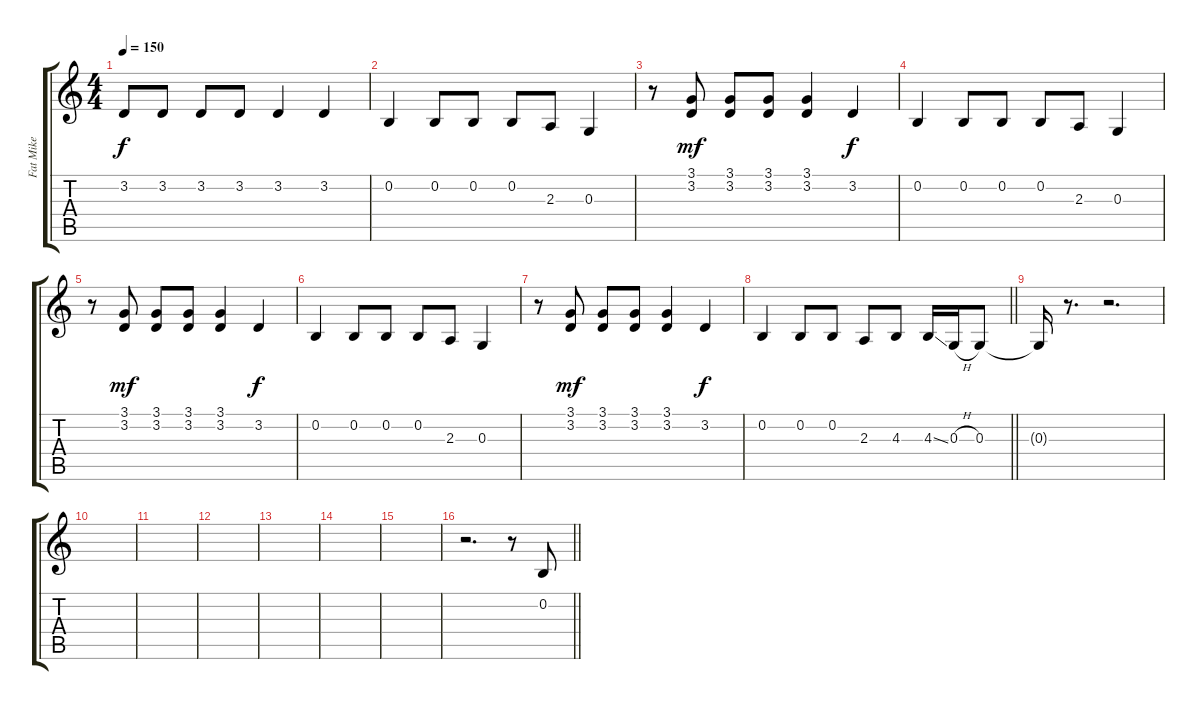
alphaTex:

\track ("Fat Mike" "Fat Mike") {instrument bassoon}
\staff {score tabs}
\tuning (E4 B3 G3 D3 A2 E2) {hide}
\ts (4 4)
\section ("" "")
\tempo 150
\clef g2
\ks c
3.2.8{dy f} 3.2.8 3.2.8 3.2.8 3.2.4 3.2.4 |
0.2.4 0.2.8 0.2.8 0.2.8 2.3.8 0.3.4 |
r.8 (3.1 3.2).8{dy mf} (3.1 3.2).8 (3.1 3.2).8 (3.1 3.2).4 3.2.4{dy f} |
0.2.4 0.2.8 0.2.8 0.2.8 2.3.8 0.3.4 |
r.8 (3.1 3.2).8{dy mf} (3.1 3.2).8 (3.1 3.2).8 (3.1 3.2).4 3.2.4{dy f} |
0.2.4 0.2.8 0.2.8 0.2.8 2.3.8 0.3.4 |
r.8 (3.1 3.2).8{dy mf} (3.1 3.2).8 (3.1 3.2).8 (3.1 3.2).4 3.2.4{dy f} |
\barLineRight lightlight
0.2.4 0.2.8 0.2.8 2.3.8 4.3.8 4.3{ss}.16 0.3{h}.16 0.3.8 |
\section ("" "")
0.3{t}.16 r.8{d} r.2{d} |
|
|
|
|
|
|
\barLineRight lightlight
r.2{d} r.8 0.2.8
